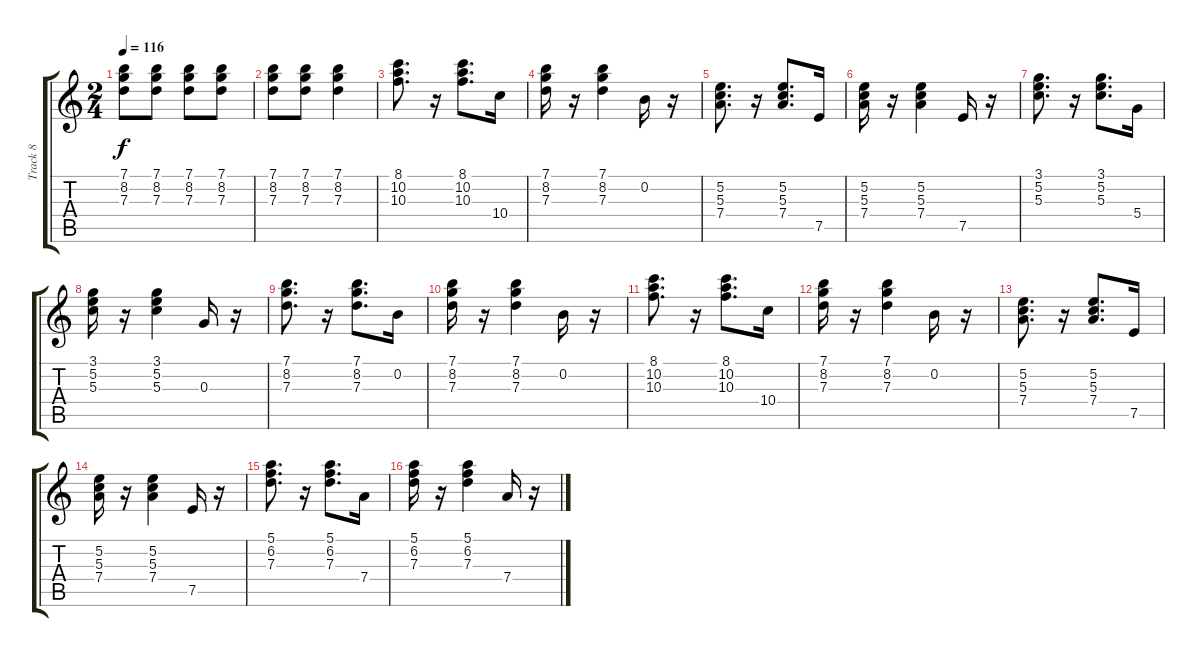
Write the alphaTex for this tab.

\track ("Track 8" "Track 8") {instrument acousticguitarsteel}
\staff {score tabs}
\tuning (E4 B3 G3 D3 A2 E2) {hide}
\ts (2 4)
\tempo 116
\clef g2
\ks c
(7.1 8.2 7.3).8{dy f} (7.1 8.2 7.3).8 (7.1 8.2 7.3).8 (7.1 8.2 7.3).8 |
(7.1 8.2 7.3).8 (7.1 8.2 7.3).8 (7.1 8.2 7.3).4 |
(8.1 10.2 10.3).8{d} r.16 (8.1 10.2 10.3).8{d} 10.4.16 |
(7.1 8.2 7.3).16 r.16 (7.1 8.2 7.3).4 0.2.16 r.16 |
(5.2 5.3 7.4).8{d} r.16 (5.2 5.3 7.4).8{d} 7.5.16 |
(5.2 5.3 7.4).16 r.16 (5.2 5.3 7.4).4 7.5.16 r.16 |
(3.1 5.2 5.3).8{d} r.16 (3.1 5.2 5.3).8{d} 5.4.16 |
(3.1 5.2 5.3).16 r.16 (3.1 5.2 5.3).4 0.3.16 r.16 |
(7.1 8.2 7.3).8{d} r.16 (7.1 8.2 7.3).8{d} 0.2.16 |
(7.1 8.2 7.3).16 r.16 (7.1 8.2 7.3).4 0.2.16 r.16 |
(8.1 10.2 10.3).8{d} r.16 (8.1 10.2 10.3).8{d} 10.4.16 |
(7.1 8.2 7.3).16 r.16 (7.1 8.2 7.3).4 0.2.16 r.16 |
(5.2 5.3 7.4).8{d} r.16 (5.2 5.3 7.4).8{d} 7.5.16 |
(5.2 5.3 7.4).16 r.16 (5.2 5.3 7.4).4 7.5.16 r.16 |
(5.1 6.2 7.3).8{d} r.16 (5.1 6.2 7.3).8{d} 7.4.16 |
(5.1 6.2 7.3).16 r.16 (5.1 6.2 7.3).4 7.4.16 r.16
